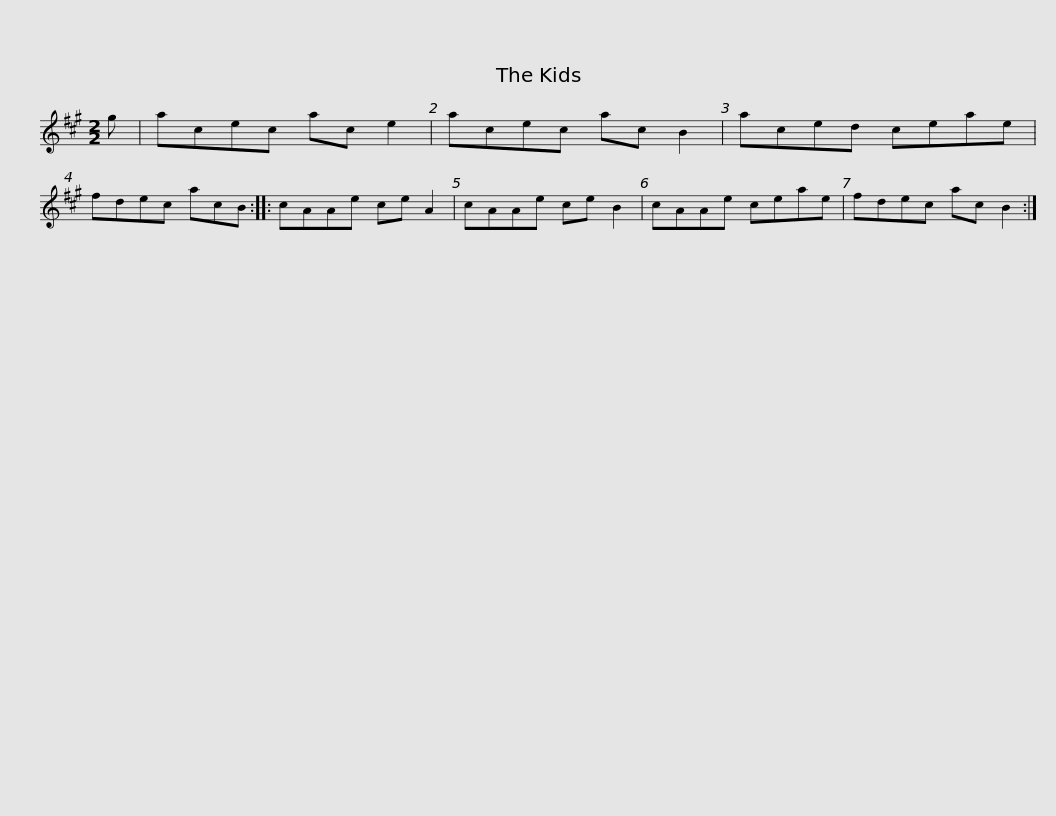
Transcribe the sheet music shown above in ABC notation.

X:1
L:1/8
M:2/2
I:linebreak $
K:A
V:1 treble
V:1
 g | acec ac e2 | acec ac B2 | aced ceae | fdec acB :: %5
 cAAe ce A2 |$ cAAe ce B2 | cAAe ceae | fdec ac B2 :| %9
